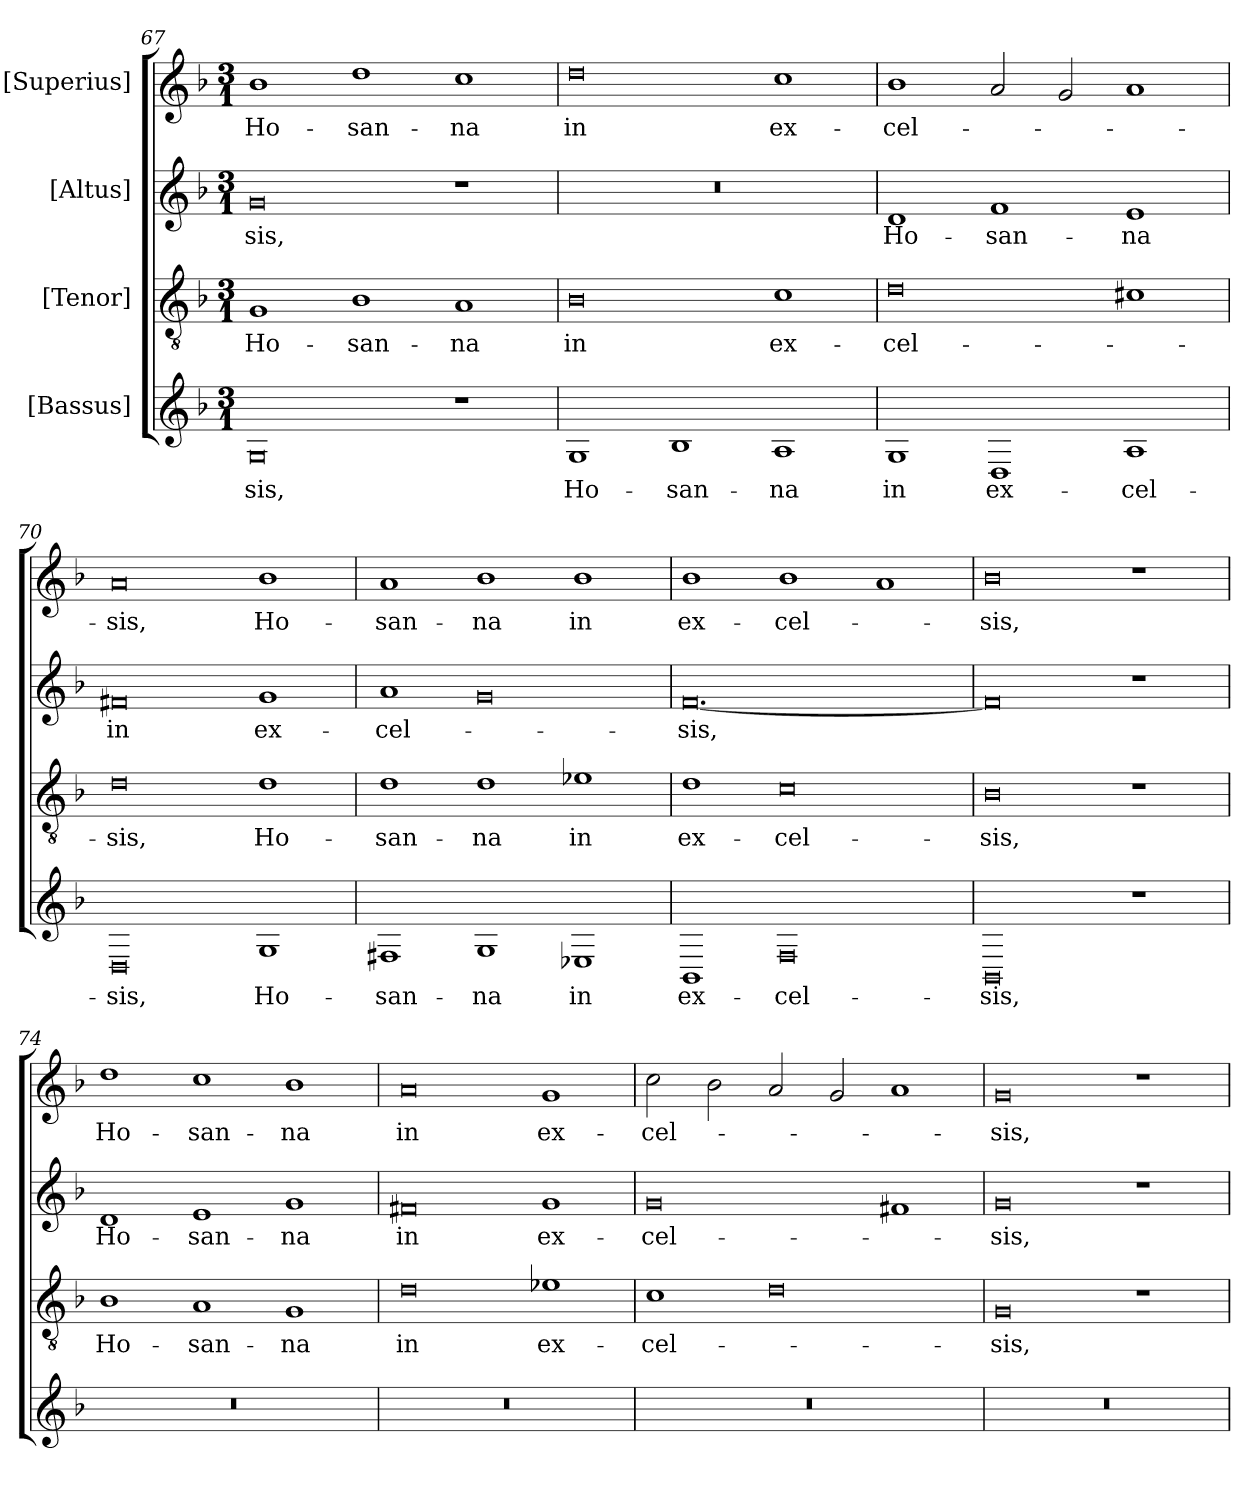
**kern	**text	**kern	**text	**kern	**text	**kern	**text
*part4	*part4	*part3	*part3	*part2	*part2	*part1	*part1
*staff4	*staff4	*staff3	*staff3	*staff2	*staff2	*staff1	*staff1
*I"[Bassus]	*	*I"[Tenor]	*	*I"[Altus]	*	*I"[Superius]	*
*clefG2	*	*clefGv2	*	*clefG2	*	*clefG2	*
*k[b-]	*	*k[b-]	*	*k[b-]	*	*k[b-]	*
*M3/1	*	*M3/1	*	*M3/1	*	*M3/1	*
=67	=67	=67	=67	=67	=67	=67	=67
0G\	-sis,	1G/	Ho-	0g/	-sis,	1b-\	Ho-
.	.	1B-\	-san-	.	.	1dd\	-san-
1r	.	1A/	-na	1r	.	1cc\	-na
=68	=68	=68	=68	=68	=68	=68	=68
!	!	!	!	!LO:N:vis=0	!	!	!
1G\	Ho-	0B-\	in	0.r	.	0dd\	in
1B-\	-san-	.	.	.	.	.	.
1A\	-na	1c\	ex-	.	.	1cc\	ex-
=69	=69	=69	=69	=69	=69	=69	=69
1G\	in	0d\	-cel-	1d/	Ho-	1b-\	-cel-
1D\	ex-	.	.	1f/	-san-	2a/	.
.	.	.	.	.	.	2g/	.
1A\	-cel-	1c#X\	.	1e/	-na	1a/	.
=70	=70	=70	=70	=70	=70	=70	=70
0D\	-sis,	0d\	-sis,	0f#X/	in	0a/	-sis,
1G\	Ho-	1d\	Ho-	1g/	ex-	1b-\	Ho-
=71	=71	=71	=71	=71	=71	=71	=71
1F#X\	-san-	1d\	-san-	1a/	-cel-	1a/	-san-
1G\	-na	1d\	-na	0g/	.	1b-\	-na
1E-X\	in	1e-X\	in	.	.	1b-\	in
=72	=72	=72	=72	=72	=72	=72	=72
1BB-/	ex-	1d\	ex-	[0.f/	-sis,	1b-\	ex-
0F\	-cel-	0c\	-cel-	.	.	1b-\	-cel-
.	.	.	.	.	.	1a/	.
=73	=73	=73	=73	=73	=73	=73	=73
0BB-/	-sis,	0B-\	-sis,	0f/]	.	0b-\	-sis,
1r	.	1r	.	1r	.	1r	.
=74	=74	=74	=74	=74	=74	=74	=74
!LO:N:vis=0	!	!	!	!	!	!	!
0.r	.	1B-\	Ho-	1d/	Ho-	1dd\	Ho-
.	.	1A/	-san-	1e/	-san-	1cc\	-san-
.	.	1G/	-na	1g/	-na	1b-\	-na
=75	=75	=75	=75	=75	=75	=75	=75
!LO:N:vis=0	!	!	!	!	!	!	!
0.r	.	0d\	in	0f#X/	in	0a/	in
.	.	1e-X\	ex-	1g/	ex-	1g/	ex-
=76	=76	=76	=76	=76	=76	=76	=76
!LO:N:vis=0	!	!	!	!	!	!	!
0.r	.	1c\	-cel-	0g/	-cel-	2cc\	-cel-
.	.	.	.	.	.	2b-\	.
.	.	0d\	.	.	.	2a/	.
.	.	.	.	.	.	2g/	.
.	.	.	.	1f#X/	.	1a/	.
=77	=77	=77	=77	=77	=77	=77	=77
!LO:N:vis=0	!	!	!	!	!	!	!
0.r	.	0G/	-sis,	0g/	-sis,	0g/	-sis,
.	.	1r	.	1r	.	1r	.
=	=	=	=	=	=	=	=
*-	*-	*-	*-	*-	*-	*-	*-
